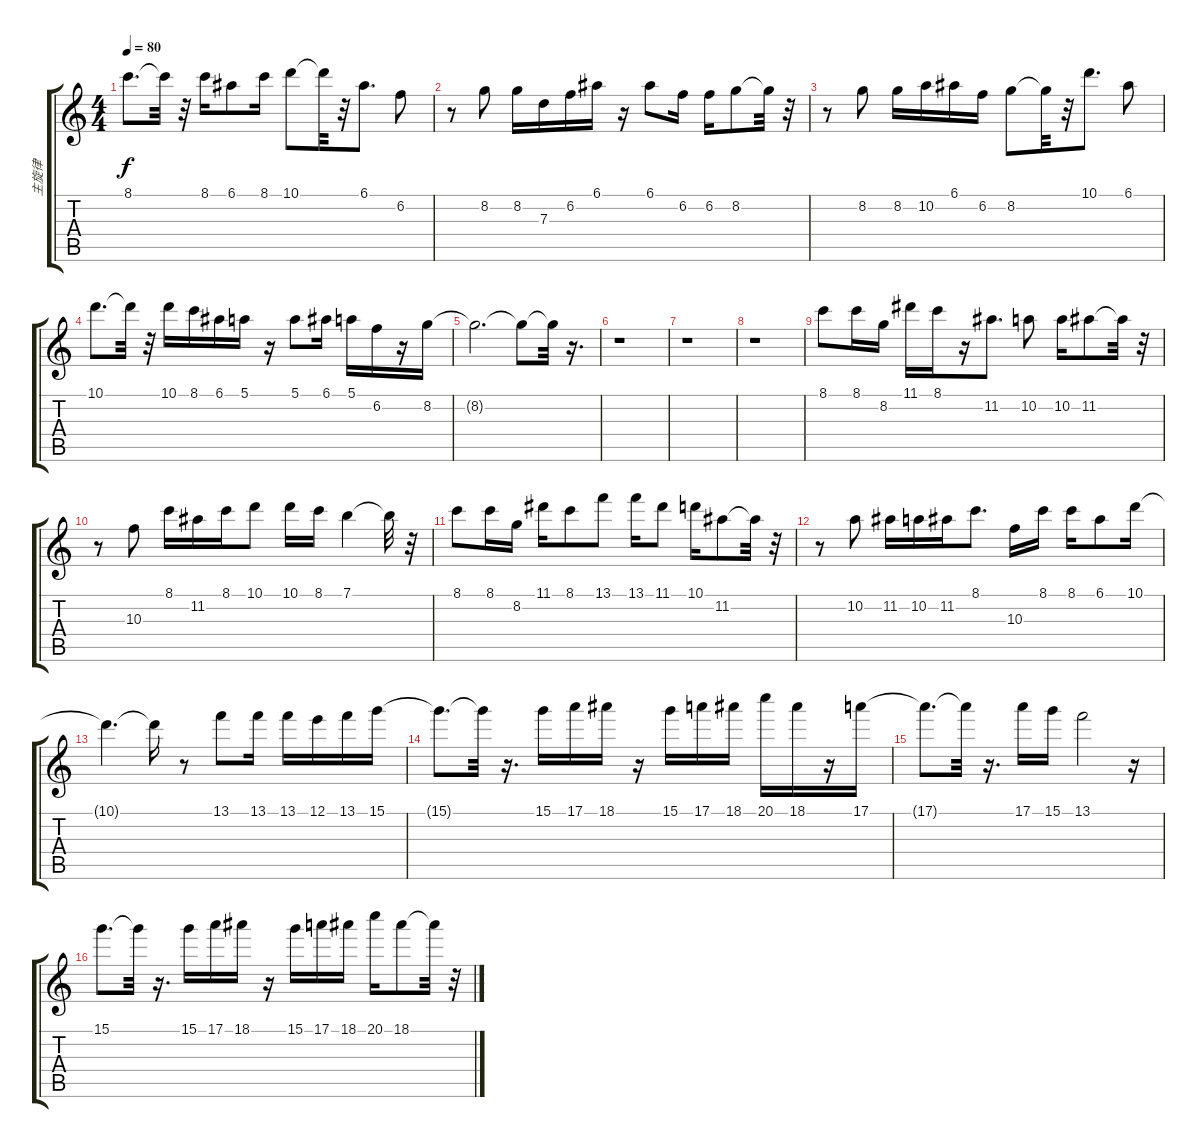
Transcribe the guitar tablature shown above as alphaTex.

\track ("主旋律" "主旋律") {instrument overdrivenguitar}
\staff {score tabs}
\tuning (E4 B3 G3 D3 A2 E2) {hide}
\ts (4 4)
\tempo 80
\clef g2
\ks c
8.1{t}.8{d dy f} 8.1{t}.32 r.32 8.1.16 6.1.8 8.1.16 10.1.8 10.1{t}.32 r.32 6.1.8{d} 6.2.8 |
r.8 8.2.8 8.2.16 7.3.16 6.2.16 6.1.16 r.16 6.1.8 6.2.16 6.2.16 8.2.8 8.2{t}.32 r.32 |
r.8 8.2.8 8.2.16 10.2.16 6.1.16 6.2.16 8.2.8 8.2{t}.32 r.32 10.1.8{d} 6.1.8 |
10.1.8{d} 10.1{t}.32 r.32 10.1.16 8.1.16 6.1.16 5.1.16 r.16 5.1.8 6.1.16 5.1.16 6.2.16 r.16 8.2.16 |
8.2{t}.2{d} 8.2{t}.8 8.2{t}.32 r.16{d} |
r.1 |
r.1 |
r.1 |
8.1.8 8.1.16 8.2.16 11.1.16 8.1.16 r.16 11.2.8{d} 10.2.8 10.2.16 11.2.8 11.2{t}.32 r.32 |
r.8 10.3.8 8.1.16 11.2.16 8.1.16 10.1.8 10.1.16 8.1.16 7.1.4 7.1{t}.32 r.32 |
8.1.8 8.1.16 8.2.16 11.1.16 8.1.8 13.1.8 13.1.16 11.1.8 10.1.16 11.2.8 11.2{t}.32 r.32 |
r.8 10.2.8 11.2.16 10.2.16 11.2.16 8.1.8{d} 10.3.16 8.1.16 8.1.16 6.1.8 10.1.16 |
10.1{t}.4{d} 10.1{t}.16 r.8 13.1.8 13.1.16 13.1.16 12.1.16 13.1.16 15.1.16 |
15.1{t}.8{d} 15.1{t}.32 r.16{d} 15.1.16 17.1.16 18.1.16 r.16 15.1.16 17.1.16 18.1.16 20.1.16 18.1.16 r.16 17.1.16 |
17.1{t}.8{d} 17.1{t}.32 r.16{d} 17.1.16 15.1.16 13.1.2 r.16 |
15.1.8{d} 15.1{t}.32 r.16{d} 15.1.16 17.1.16 18.1.16 r.16 15.1.16 17.1.16 18.1.16 20.1.16 18.1.8 18.1{t}.32 r.32
